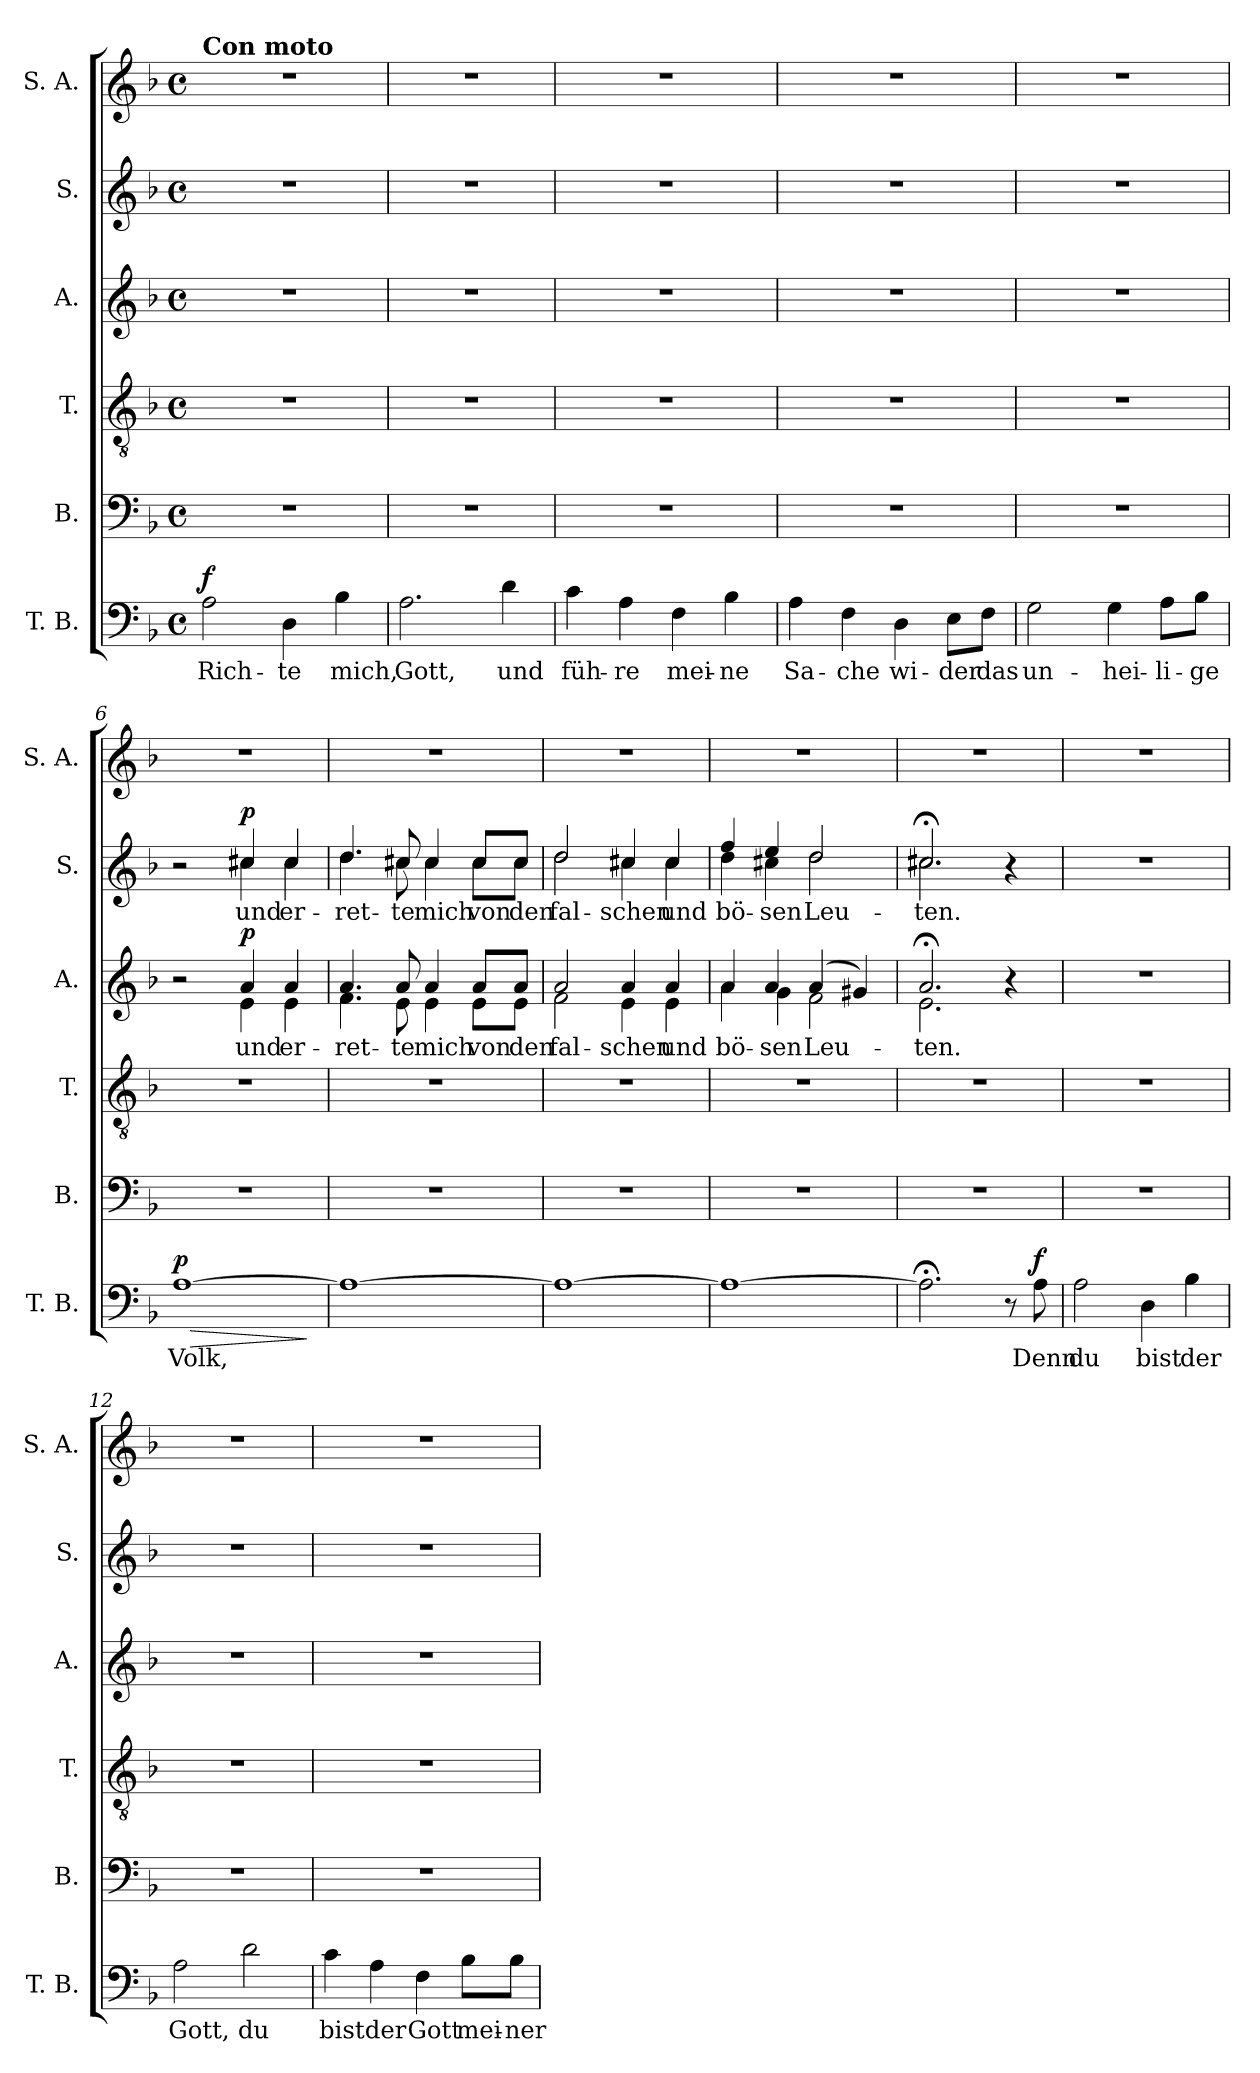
**kern	**text	**dynam	**kern	**kern	**kern	**text	**dynam	**kern	**text	**dynam	**kern
*part6	*part6	*part6	*part5	*part4	*part3	*part3	*part3	*part2	*part2	*part2	*part1
*staff6	*staff6	*staff6	*staff5	*staff4	*staff3	*staff3	*staff3	*staff2	*staff2	*staff2	*staff1
*I"T. B.	*	*	*I"B.	*I"T.	*I"A.	*	*	*I"S.	*	*	*I"S. A.
*I'T. B.	*	*	*I'B.	*I'T.	*I'A.	*	*	*I'S.	*	*	*I'S. A.
*clefF4	*	*	*clefF4	*clefGv2	*clefG2	*	*	*clefG2	*	*	*clefG2
*k[b-]	*	*	*k[b-]	*k[b-]	*k[b-]	*	*	*k[b-]	*	*	*k[b-]
*d:	*	*	*d:	*d:	*d:	*	*	*d:	*	*	*d:
*M4/4	*	*	*M4/4	*M4/4	*M4/4	*	*	*M4/4	*	*	*M4/4
*met(c)	*	*	*met(c)	*met(c)	*met(c)	*	*	*met(c)	*	*	*met(c)
=1	=1	=1	=1	=1	=1	=1	=1	=1	=1	=1	=1
!	!	!	!	!	!	!	!	!	!	!	!LO:TX:a:B:t=Con moto
!	!LO:LY:b	!LO:DY:a	!	!	!	!	!	!	!	!	!
2A\	Rich-	f	1r	1r	1r	.	.	1r	.	.	1r
!	!LO:LY:b	!	!	!	!	!	!	!	!	!	!
4D\	-te	.	.	.	.	.	.	.	.	.	.
!	!LO:LY:b	!	!	!	!	!	!	!	!	!	!
4B-\	mich,	.	.	.	.	.	.	.	.	.	.
=2	=2	=2	=2	=2	=2	=2	=2	=2	=2	=2	=2
!	!LO:LY:b	!	!	!	!	!	!	!	!	!	!
2.A\	Gott,	.	1r	1r	1r	.	.	1r	.	.	1r
!	!LO:LY:b	!	!	!	!	!	!	!	!	!	!
4d\	und	.	.	.	.	.	.	.	.	.	.
=3	=3	=3	=3	=3	=3	=3	=3	=3	=3	=3	=3
!	!LO:LY:b	!	!	!	!	!	!	!	!	!	!
4c\	füh-	.	1r	1r	1r	.	.	1r	.	.	1r
!	!LO:LY:b	!	!	!	!	!	!	!	!	!	!
4A\	-re	.	.	.	.	.	.	.	.	.	.
!	!LO:LY:b	!	!	!	!	!	!	!	!	!	!
4F\	mei-	.	.	.	.	.	.	.	.	.	.
!	!LO:LY:b	!	!	!	!	!	!	!	!	!	!
4B-\	-ne	.	.	.	.	.	.	.	.	.	.
=4	=4	=4	=4	=4	=4	=4	=4	=4	=4	=4	=4
!	!LO:LY:b	!	!	!	!	!	!	!	!	!	!
4A\	Sa-	.	1r	1r	1r	.	.	1r	.	.	1r
!	!LO:LY:b	!	!	!	!	!	!	!	!	!	!
4F\	-che	.	.	.	.	.	.	.	.	.	.
!	!LO:LY:b	!	!	!	!	!	!	!	!	!	!
4D\	wi-	.	.	.	.	.	.	.	.	.	.
!	!LO:LY:b	!	!	!	!	!	!	!	!	!	!
8E\L	-der	.	.	.	.	.	.	.	.	.	.
!	!LO:LY:b	!	!	!	!	!	!	!	!	!	!
8F\J	das	.	.	.	.	.	.	.	.	.	.
=5	=5	=5	=5	=5	=5	=5	=5	=5	=5	=5	=5
!	!LO:LY:b	!	!	!	!	!	!	!	!	!	!
2G\	un-	.	1r	1r	1r	.	.	1r	.	.	1r
!	!LO:LY:b	!	!	!	!	!	!	!	!	!	!
4G\	-hei-	.	.	.	.	.	.	.	.	.	.
!	!LO:LY:b	!	!	!	!	!	!	!	!	!	!
8A\L	-li-	.	.	.	.	.	.	.	.	.	.
!	!LO:LY:b	!	!	!	!	!	!	!	!	!	!
8B-\J	-ge	.	.	.	.	.	.	.	.	.	.
!!LO:LB:g=z
=6	=6	=6	=6	=6	=6	=6	=6	=6	=6	=6	=6
!	!LO:LY:b	!LO:HP:b	!	!	!	!	!	!	!	!	!
*	*	*	*	*	*^	*	*	*^	*	*	*
!	!	!LO:DY:n=1:a	!	!	!	!	!	!	!	!	!	!	!
[1A	Volk,	> p	1r	1r	2r	2ryy	.	.	2r	2ryy	.	.	1r
!	!	!	!	!	!	!	!LO:LY:b	!LO:DY:a	!	!	!LO:LY:b	!LO:DY:a	!
.	.	.	.	.	4a/	4e\	und	p	4cc#X/	4cc#\	und	p	.
!	!	!	!	!	!	!	!LO:LY:b	!	!	!	!LO:LY:b	!	!
.	.	.	.	.	4a/	4e\	er-	.	4cc#/	4cc#\	er-	.	.
*	*	*	*	*	*v	*v	*	*	*	*	*	*	*
*	*	*	*	*	*	*	*	*v	*v	*	*	*
.	.	]	.	.	.	.	.	.	.	.	.
=7	=7	=7	=7	=7	=7	=7	=7	=7	=7	=7	=7
!	!	!	!	!	!	!LO:LY:b	!	!	!LO:LY:b	!	!
*	*	*	*	*	*^	*	*	*^	*	*	*
1A_	.	.	1r	1r	4.a/	4.f\	-ret-	.	4.dd/	4.dd\	-ret-	.	1r
!	!	!	!	!	!	!	!LO:LY:b	!	!	!	!LO:LY:b	!	!
.	.	.	.	.	8a/	8e\	-te	.	8cc#X/	8cc#\	-te	.	.
!	!	!	!	!	!	!	!LO:LY:b	!	!	!	!LO:LY:b	!	!
.	.	.	.	.	4a/	4e\	mich	.	4cc#/	4cc#\	mich	.	.
!	!	!	!	!	!	!	!LO:LY:b	!	!	!	!LO:LY:b	!	!
.	.	.	.	.	8a/L	8e\L	von	.	8cc#/L	8cc#\L	von	.	.
!	!	!	!	!	!	!	!LO:LY:b	!	!	!	!LO:LY:b	!	!
.	.	.	.	.	8a/J	8e\J	den	.	8cc#/J	8cc#\J	den	.	.
=8	=8	=8	=8	=8	=8	=8	=8	=8	=8	=8	=8	=8	=8
!	!	!	!	!	!	!	!LO:LY:b	!	!	!	!LO:LY:b	!	!
1A_	.	.	1r	1r	2a/	2f\	fal-	.	2dd/	2dd\	fal-	.	1r
!	!	!	!	!	!	!	!LO:LY:b	!	!	!	!LO:LY:b	!	!
.	.	.	.	.	4a/	4e\	-schen	.	4cc#X/	4cc#\	-schen	.	.
!	!	!	!	!	!	!	!LO:LY:b	!	!	!	!LO:LY:b	!	!
.	.	.	.	.	4a/	4e\	und	.	4cc#/	4cc#\	und	.	.
=9	=9	=9	=9	=9	=9	=9	=9	=9	=9	=9	=9	=9	=9
!	!	!	!	!	!	!	!LO:LY:b	!	!	!	!LO:LY:b	!	!
1A_	.	.	1r	1r	4a/	4a\	bö-	.	4ff/	4dd\	bö-	.	1r
!	!	!	!	!	!	!	!LO:LY:b	!	!	!	!LO:LY:b	!	!
.	.	.	.	.	4a/	4g\	-sen	.	4ee/	4cc#X\	-sen	.	.
!	!	!	!	!	!	!	!LO:LY:b	!	!	!	!LO:LY:b	!	!
.	.	.	.	.	(>4a/	2f\	Leu-	.	2dd/	2dd\	Leu-	.	.
.	.	.	.	.	4g#X/)	.	.	.	.	.	.	.	.
=10	=10	=10	=10	=10	=10	=10	=10	=10	=10	=10	=10	=10	=10
!	!	!	!	!	!	!	!LO:LY:b	!	!	!	!LO:LY:b	!	!
2.A;<\]	.	.	1r	1r	2.a;</	2.e\	-ten.	.	2.cc#X;</	2.cc#\	-ten.	.	1r
8r	.	.	.	.	4r	4ryy	.	.	4r	4ryy	.	.	.
!	!LO:LY:b	!LO:DY:a	!	!	!	!	!	!	!	!	!	!	!
8A\	Denn	f	.	.	.	.	.	.	.	.	.	.	.
*	*	*	*	*	*v	*v	*	*	*	*	*	*	*
*	*	*	*	*	*	*	*	*v	*v	*	*	*
!!LO:LB:g=z
=11	=11	=11	=11	=11	=11	=11	=11	=11	=11	=11	=11
!	!LO:LY:b	!	!	!	!	!	!	!	!	!	!
2A\	du	.	1r	1r	1r	.	.	1r	.	.	1r
!	!LO:LY:b	!	!	!	!	!	!	!	!	!	!
4D\	bist	.	.	.	.	.	.	.	.	.	.
!	!LO:LY:b	!	!	!	!	!	!	!	!	!	!
4B-\	der	.	.	.	.	.	.	.	.	.	.
=12	=12	=12	=12	=12	=12	=12	=12	=12	=12	=12	=12
!	!LO:LY:b	!	!	!	!	!	!	!	!	!	!
2A\	Gott,	.	1r	1r	1r	.	.	1r	.	.	1r
!	!LO:LY:b	!	!	!	!	!	!	!	!	!	!
2d\	du	.	.	.	.	.	.	.	.	.	.
=13	=13	=13	=13	=13	=13	=13	=13	=13	=13	=13	=13
!	!LO:LY:b	!	!	!	!	!	!	!	!	!	!
4c\	bist	.	1r	1r	1r	.	.	1r	.	.	1r
!	!LO:LY:b	!	!	!	!	!	!	!	!	!	!
4A\	der	.	.	.	.	.	.	.	.	.	.
!	!LO:LY:b	!	!	!	!	!	!	!	!	!	!
4F\	Gott	.	.	.	.	.	.	.	.	.	.
!	!LO:LY:b	!	!	!	!	!	!	!	!	!	!
8B-\L	mei-	.	.	.	.	.	.	.	.	.	.
!	!LO:LY:b	!	!	!	!	!	!	!	!	!	!
8B-\J	-ner	.	.	.	.	.	.	.	.	.	.
=	=	=	=	=	=	=	=	=	=	=	=
*-	*-	*-	*-	*-	*-	*-	*-	*-	*-	*-	*-
